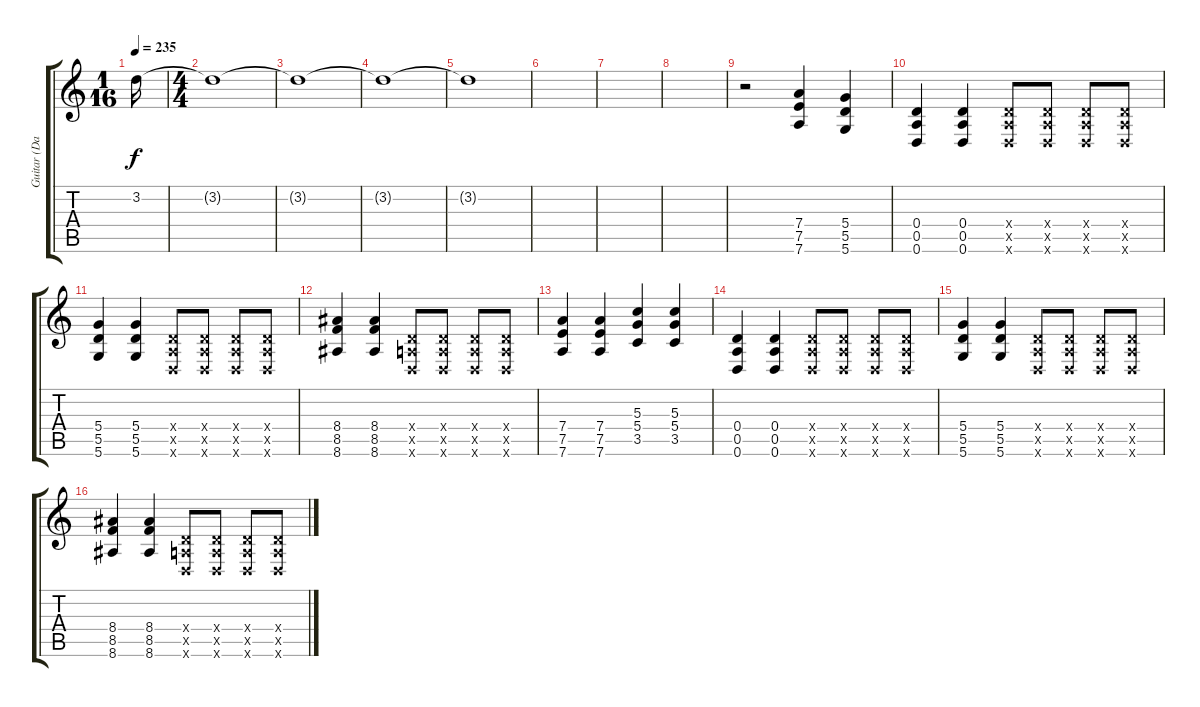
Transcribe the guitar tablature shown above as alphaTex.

\track ("Guitar (Dave Baksh)" "Guitar (Da") {instrument distortionguitar}
\staff {score tabs}
\tuning (E4 B3 G3 D3 A2 D2) {hide}
\ts (1 16)
\tempo 235
\clef g2
\ks c
3.2.16{dy f volume 7 instrument guitarharmonics} |
\ts (4 4)
3.2{t}.1{volume 3} |
3.2{t}.1 |
3.2{t}.1 |
3.2{t}.1 |
|
|
|
r.2{volume 13 instrument overdrivenguitar} (7.4 7.5 7.6).4 (5.4 5.5 5.6).4 |
(0.4 0.5 0.6).4 (0.4 0.5 0.6).4 (0.4{x} 0.5{x} 0.6{x}).8 (0.4{x} 0.5{x} 0.6{x}).8 (0.4{x} 0.5{x} 0.6{x}).8 (0.4{x} 0.5{x} 0.6{x}).8 |
(5.4 5.5 5.6).4 (5.4 5.5 5.6).4 (0.4{x} 0.5{x} 0.6{x}).8 (0.4{x} 0.5{x} 0.6{x}).8 (0.4{x} 0.5{x} 0.6{x}).8 (0.4{x} 0.5{x} 0.6{x}).8 |
(8.4 8.5 8.6).4 (8.4 8.5 8.6).4 (0.4{x} 0.5{x} 0.6{x}).8 (0.4{x} 0.5{x} 0.6{x}).8 (0.4{x} 0.5{x} 0.6{x}).8 (0.4{x} 0.5{x} 0.6{x}).8 |
(7.4 7.5 7.6).4 (7.4 7.5 7.6).4 (5.3 5.4 3.5).4 (5.3 5.4 3.5).4 |
(0.4 0.5 0.6).4 (0.4 0.5 0.6).4 (0.4{x} 0.5{x} 0.6{x}).8 (0.4{x} 0.5{x} 0.6{x}).8 (0.4{x} 0.5{x} 0.6{x}).8 (0.4{x} 0.5{x} 0.6{x}).8 |
(5.4 5.5 5.6).4 (5.4 5.5 5.6).4 (0.4{x} 0.5{x} 0.6{x}).8 (0.4{x} 0.5{x} 0.6{x}).8 (0.4{x} 0.5{x} 0.6{x}).8 (0.4{x} 0.5{x} 0.6{x}).8 |
(8.4 8.5 8.6).4 (8.4 8.5 8.6).4 (0.4{x} 0.5{x} 0.6{x}).8 (0.4{x} 0.5{x} 0.6{x}).8 (0.4{x} 0.5{x} 0.6{x}).8 (0.4{x} 0.5{x} 0.6{x}).8
